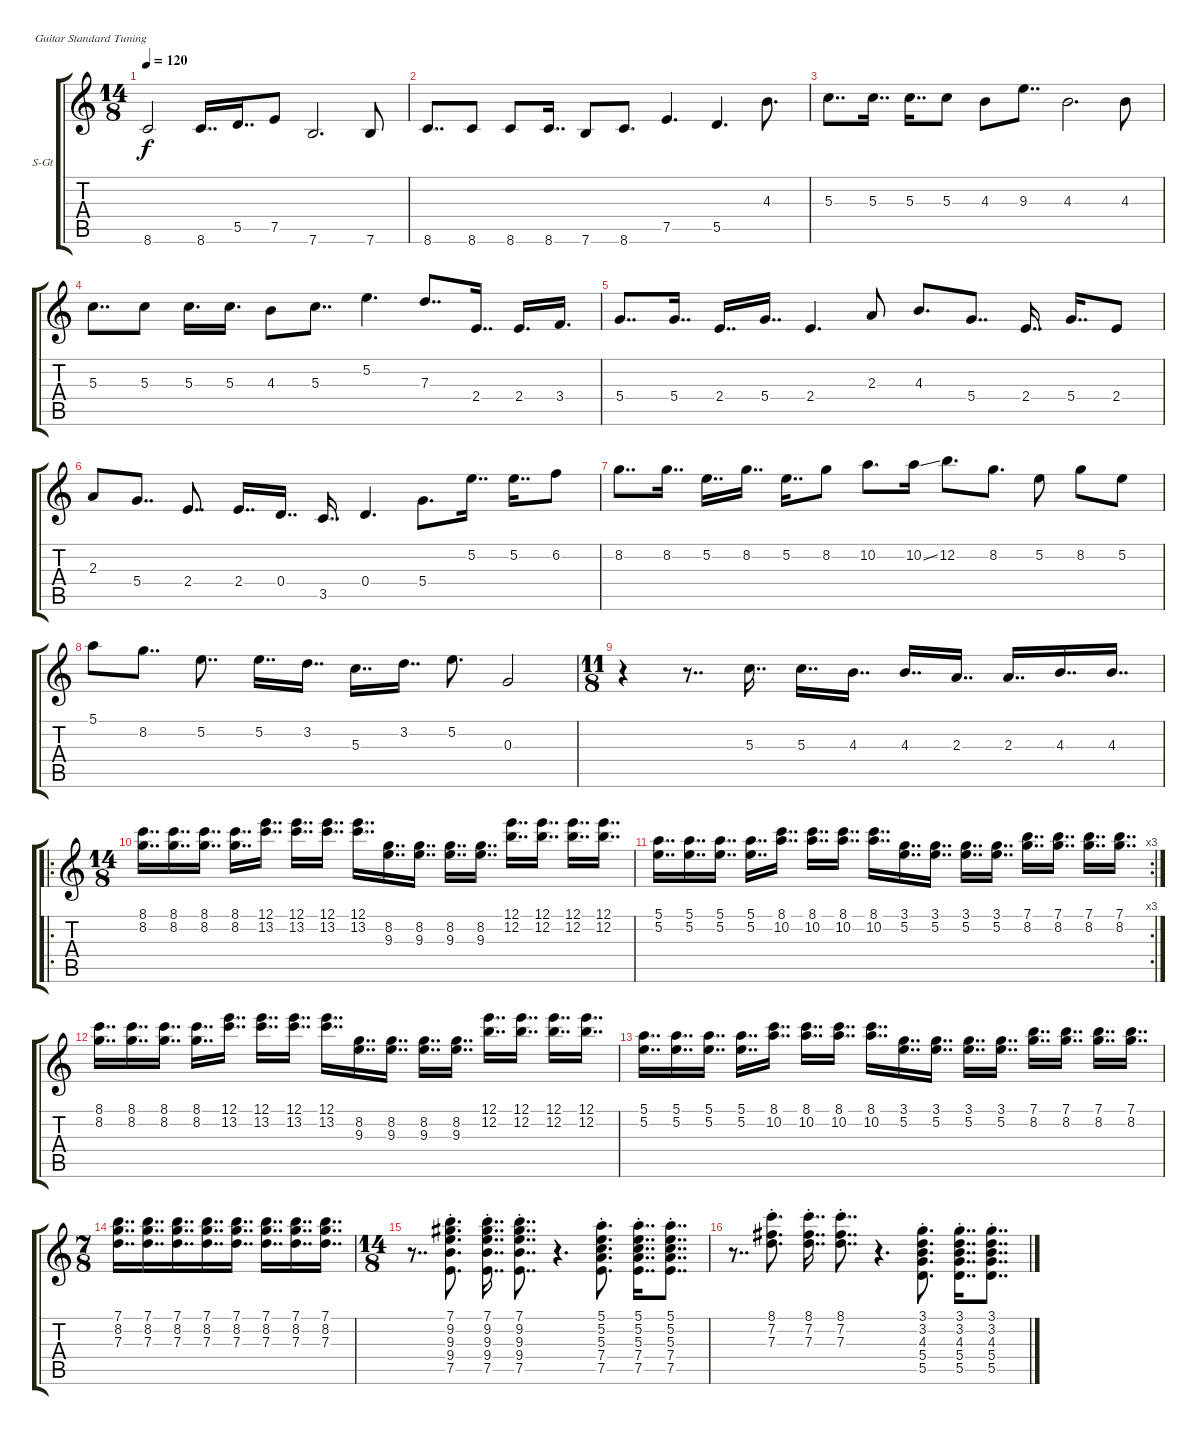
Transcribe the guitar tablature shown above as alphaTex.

\defaultSystemsLayout 4
\bracketExtendMode groupsimilarinstruments
\firstSystemTrackNameOrientation horizontal
\otherSystemsTrackNameOrientation horizontal
\track ("Steel Guitar" "S-Gt") {instrument acousticguitarsteel}
\staff {score tabs}
\tuning (E4 B3 G3 D3 A2 E2)
\ts (14 8)
\tempo 120
\clef g2
\ks c
8.6.2{dy f} 8.6.16{dd} 5.5.16{dd} 7.5.8 7.6.2{d} 7.6.8 |
8.6.8{dd} 8.6.8 8.6.8 8.6.16{dd} 7.6.8 8.6.8{d} 7.5.4{d} 5.5.4{d} 4.3.8{d} |
5.3.8{dd} 5.3.16{dd} 5.3.16{dd} 5.3.8 4.3.8 9.3.8{dd} 4.3.2{d} 4.3.8 |
5.3.8{dd} 5.3.8 5.3.16{d} 5.3.16{d} 4.3.8 5.3.8{dd} 5.2.4{d} 7.3.8{dd} 2.4.16{dd} 2.4.16{d} 3.4.16{d} |
5.4.8{dd} 5.4.16{dd} 2.4.16{dd} 5.4.16{dd} 2.4.4{d} 2.3.8 4.3.8{d} 5.4.8{dd} 2.4.16{dd} 5.4.16{dd} 2.4.8 |
2.3.8 5.4.8{dd} 2.4.8{dd} 2.4.16{dd} 0.4.16{dd} 3.5.16{dd} 0.4.4{d} 5.4.8{d} 5.2.16{dd} 5.2.16{dd} 6.2.8 |
8.2.8{dd} 8.2.16{dd} 5.2.16{dd} 8.2.16{dd} 5.2.16{dd} 8.2.8 10.2.8{d} 10.2{ss}.16 12.2.8{d} 8.2.8{d} 5.2.8 8.2.8 5.2.8 |
5.1.8 8.2.8{dd} 5.2.8{dd} 5.2.16{dd} 3.2.16{dd} 5.3.16{dd} 3.2.16{dd} 5.2.8{d} 0.3.2 |
\ts (11 8)
r.4 r.8{dd} 5.3.16{dd} 5.3.16{dd} 4.3.16{dd} 4.3.16{dd} 2.3.16{dd} 2.3.16{dd} 4.3.16{dd} 4.3.16{dd} |
\ro
\ts (14 8)
(8.1 8.2).16{dd} (8.1 8.2).16{dd} (8.1 8.2).16{dd} (8.1 8.2).16{dd} (12.1 13.2).16{dd} (13.2 12.1).16{dd} (12.1 13.2).16{dd} (12.1 13.2).16{dd} (8.2 9.3).16{dd} (8.2 9.3).16{dd} (8.2 9.3).16{dd} (8.2 9.3).16{dd} (12.1 12.2).16{dd} (12.2 12.1).16{dd} (12.1 12.2).16{dd} (12.2 12.1).16{dd} |
\rc 3
(5.1 5.2).16{dd} (5.1 5.2).16{dd} (5.1 5.2).16{dd} (5.1 5.2).16{dd} (10.2 8.1).16{dd} (8.1 10.2).16{dd} (8.1 10.2).16{dd} (10.2 8.1).16{dd} (3.1 5.2).16{dd} (3.1 5.2).16{dd} (3.1 5.2).16{dd} (3.1 5.2).16{dd} (7.1 8.2).16{dd} (7.1 8.2).16{dd} (7.1 8.2).16{dd} (7.1 8.2).16{dd} |
(8.1 8.2).16{dd} (8.1 8.2).16{dd} (8.1 8.2).16{dd} (8.1 8.2).16{dd} (12.1 13.2).16{dd} (13.2 12.1).16{dd} (12.1 13.2).16{dd} (12.1 13.2).16{dd} (8.2 9.3).16{dd} (8.2 9.3).16{dd} (8.2 9.3).16{dd} (8.2 9.3).16{dd} (12.1 12.2).16{dd} (12.2 12.1).16{dd} (12.1 12.2).16{dd} (12.2 12.1).16{dd} |
(5.1 5.2).16{dd} (5.1 5.2).16{dd} (5.1 5.2).16{dd} (5.1 5.2).16{dd} (10.2 8.1).16{dd} (8.1 10.2).16{dd} (8.1 10.2).16{dd} (10.2 8.1).16{dd} (3.1 5.2).16{dd} (3.1 5.2).16{dd} (3.1 5.2).16{dd} (3.1 5.2).16{dd} (7.1 8.2).16{dd} (7.1 8.2).16{dd} (7.1 8.2).16{dd} (7.1 8.2).16{dd} |
\ts (7 8)
(7.3 7.1 8.2).16{dd} (7.3 7.1 8.2).16{dd} (7.3 7.1 8.2).16{dd} (7.3 7.1 8.2).16{dd} (7.3 7.1 8.2).16{dd} (7.3 7.1 8.2).16{dd} (7.3 7.1 8.2).16{dd} (7.3 7.1 8.2).16{dd} |
\ts (14 8)
r.8{dd} (7.5{st} 9.4{st} 9.3{st} 9.2{st} 7.1{st}).8{d} (7.5{st} 9.4{st} 9.3{st} 9.2{st} 7.1{st}).16{dd} (7.5{st} 9.4{st} 9.3{st} 9.2{st} 7.1{st}).8{dd} r.4{d} (7.5{st} 7.4{st} 5.3{st} 5.2{st} 5.1{st}).8{d} (7.5{st} 7.4{st} 5.3{st} 5.2{st} 5.1{st}).16{dd} (7.5{st} 7.4{st} 5.3{st} 5.2{st} 5.1{st}).8{dd} |
r.8{dd} (7.3{st} 7.2{st} 8.1{st}).8{d} (7.3{st} 7.2{st} 8.1{st}).16{dd} (7.3{st} 7.2{st} 8.1{st}).8{dd} r.4{d} (5.5{st} 5.4{st} 4.3{st} 3.2{st} 3.1{st}).8{d} (5.5{st} 5.4{st} 4.3{st} 3.2{st} 3.1{st}).16{dd} (5.5{st} 5.4{st} 4.3{st} 3.2{st} 3.1{st}).8{dd}
